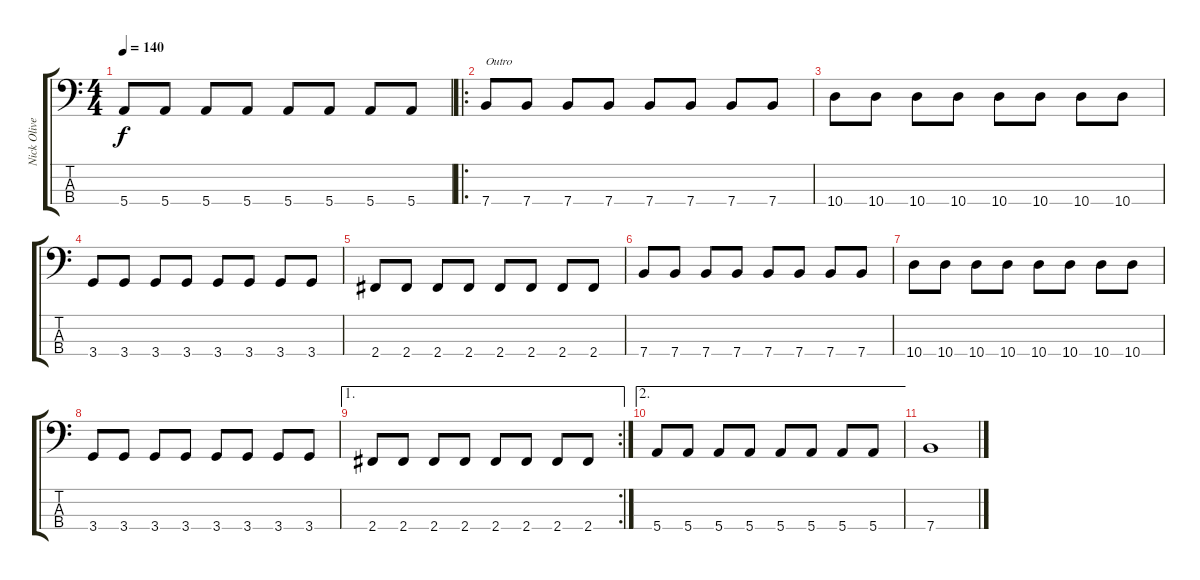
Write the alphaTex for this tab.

\track ("Nick Olivery" "Nick Olive") {instrument electricbasspick}
\staff {score tabs}
\tuning (G2 D2 A1 E1) {hide}
\ts (4 4)
\tempo 140
\clef f4
\ks c
5.4.8{dy f} 5.4.8 5.4.8 5.4.8 5.4.8 5.4.8 5.4.8 5.4.8 |
\ro
7.4.8{txt "Outro"} 7.4.8 7.4.8 7.4.8 7.4.8 7.4.8 7.4.8 7.4.8 |
10.4.8 10.4.8 10.4.8 10.4.8 10.4.8 10.4.8 10.4.8 10.4.8 |
3.4.8 3.4.8 3.4.8 3.4.8 3.4.8 3.4.8 3.4.8 3.4.8 |
2.4.8 2.4.8 2.4.8 2.4.8 2.4.8 2.4.8 2.4.8 2.4.8 |
7.4.8 7.4.8 7.4.8 7.4.8 7.4.8 7.4.8 7.4.8 7.4.8 |
10.4.8 10.4.8 10.4.8 10.4.8 10.4.8 10.4.8 10.4.8 10.4.8 |
3.4.8 3.4.8 3.4.8 3.4.8 3.4.8 3.4.8 3.4.8 3.4.8 |
\ae 1
\rc 2
2.4.8 2.4.8 2.4.8 2.4.8 2.4.8 2.4.8 2.4.8 2.4.8 |
\ae 2
5.4.8 5.4.8 5.4.8 5.4.8 5.4.8 5.4.8 5.4.8 5.4.8 |
7.4.1
